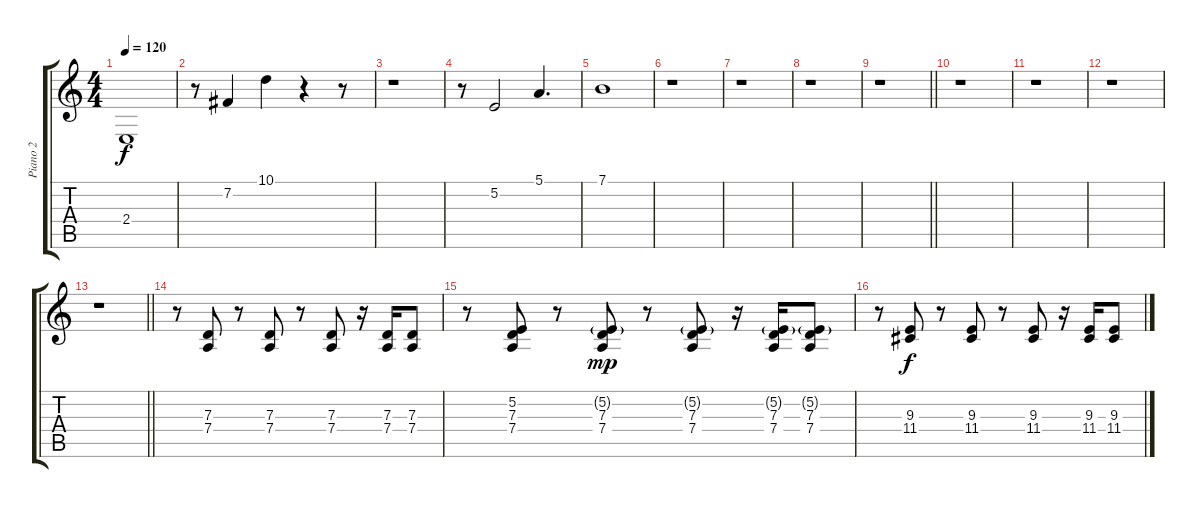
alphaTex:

\track ("Piano 2" "Piano 2") {instrument electricpiano2}
\staff {score tabs}
\tuning (E4 B3 G3 D3 A2 E2) {hide}
\ts (4 4)
\tempo 120
\clef g2
\ks c
2.4.1{dy f} |
r.8 7.2.4 10.1.4 r.4 r.8 |
r.1 |
r.8 5.2.2 5.1.4{d} |
7.1.1 |
r.1 |
r.1 |
r.1 |
\barLineRight lightlight
r.1 |
r.1 |
r.1 |
r.1 |
\barLineRight lightlight
r.1 |
\section ("" "")
r.8 (7.3 7.4).8 r.8 (7.3 7.4).8 r.8 (7.3 7.4).8 r.16 (7.3 7.4).16 (7.3 7.4).8 |
r.8 (5.2 7.3 7.4).8 r.8 (5.2{g} 7.3 7.4).8{dy mp} r.8 (5.2{g} 7.3 7.4).8 r.16 (5.2{g} 7.3 7.4).16 (5.2{g} 7.3 7.4).8 |
r.8 (9.3 11.4).8{dy f} r.8 (9.3 11.4).8 r.8 (9.3 11.4).8 r.16 (9.3 11.4).16 (9.3 11.4).8
